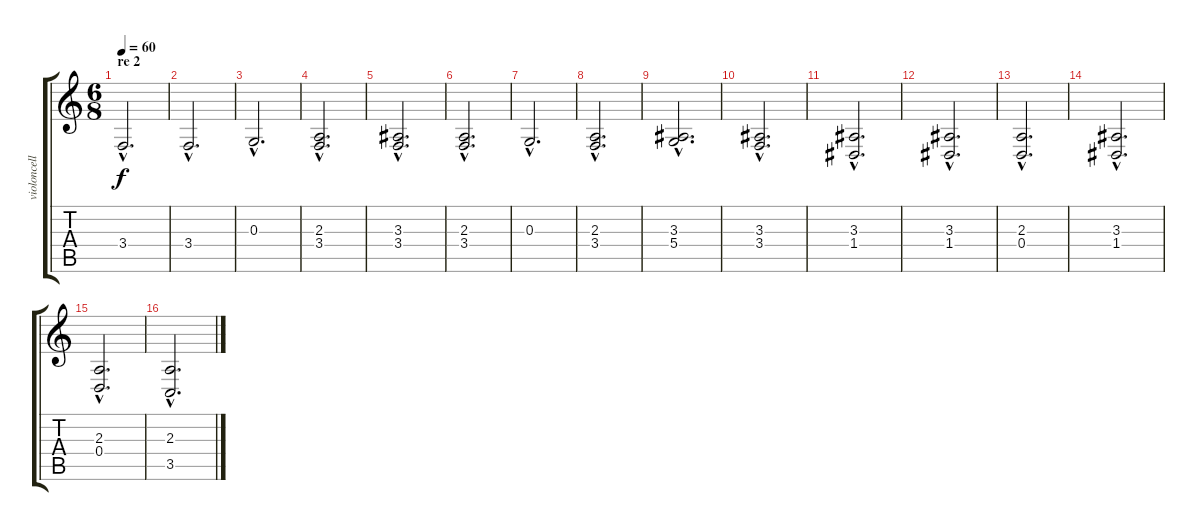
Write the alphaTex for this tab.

\track ("violoncelle" "violoncell") {instrument cello}
\staff {score tabs}
\tuning (E4 B3 G3 D3 A2 E2) {hide}
\ts (6 8)
\section ("" "re 2")
\tempo 60
\clef g2
\ks c
3.4{hac}.2{d dy f volume 9} |
3.4{hac}.2{d} |
0.3{hac}.2{d} |
(2.3{hac} 3.4{hac}).2{d} |
(3.3{hac} 3.4{hac}).2{d} |
(2.3{hac} 3.4{hac}).2{d} |
0.3{hac}.2{d} |
(2.3{hac} 3.4{hac}).2{d} |
(3.3{hac} 5.4{hac}).2{d} |
(3.3{hac} 3.4{hac}).2{d} |
(3.3{hac} 1.4{hac}).2{d} |
(3.3{hac} 1.4{hac}).2{d} |
(2.3{hac} 0.4{hac}).2{d} |
(3.3{hac} 1.4{hac}).2{d} |
(2.3{hac} 0.4{hac}).2{d} |
(2.3{hac} 3.5{hac}).2{d}
